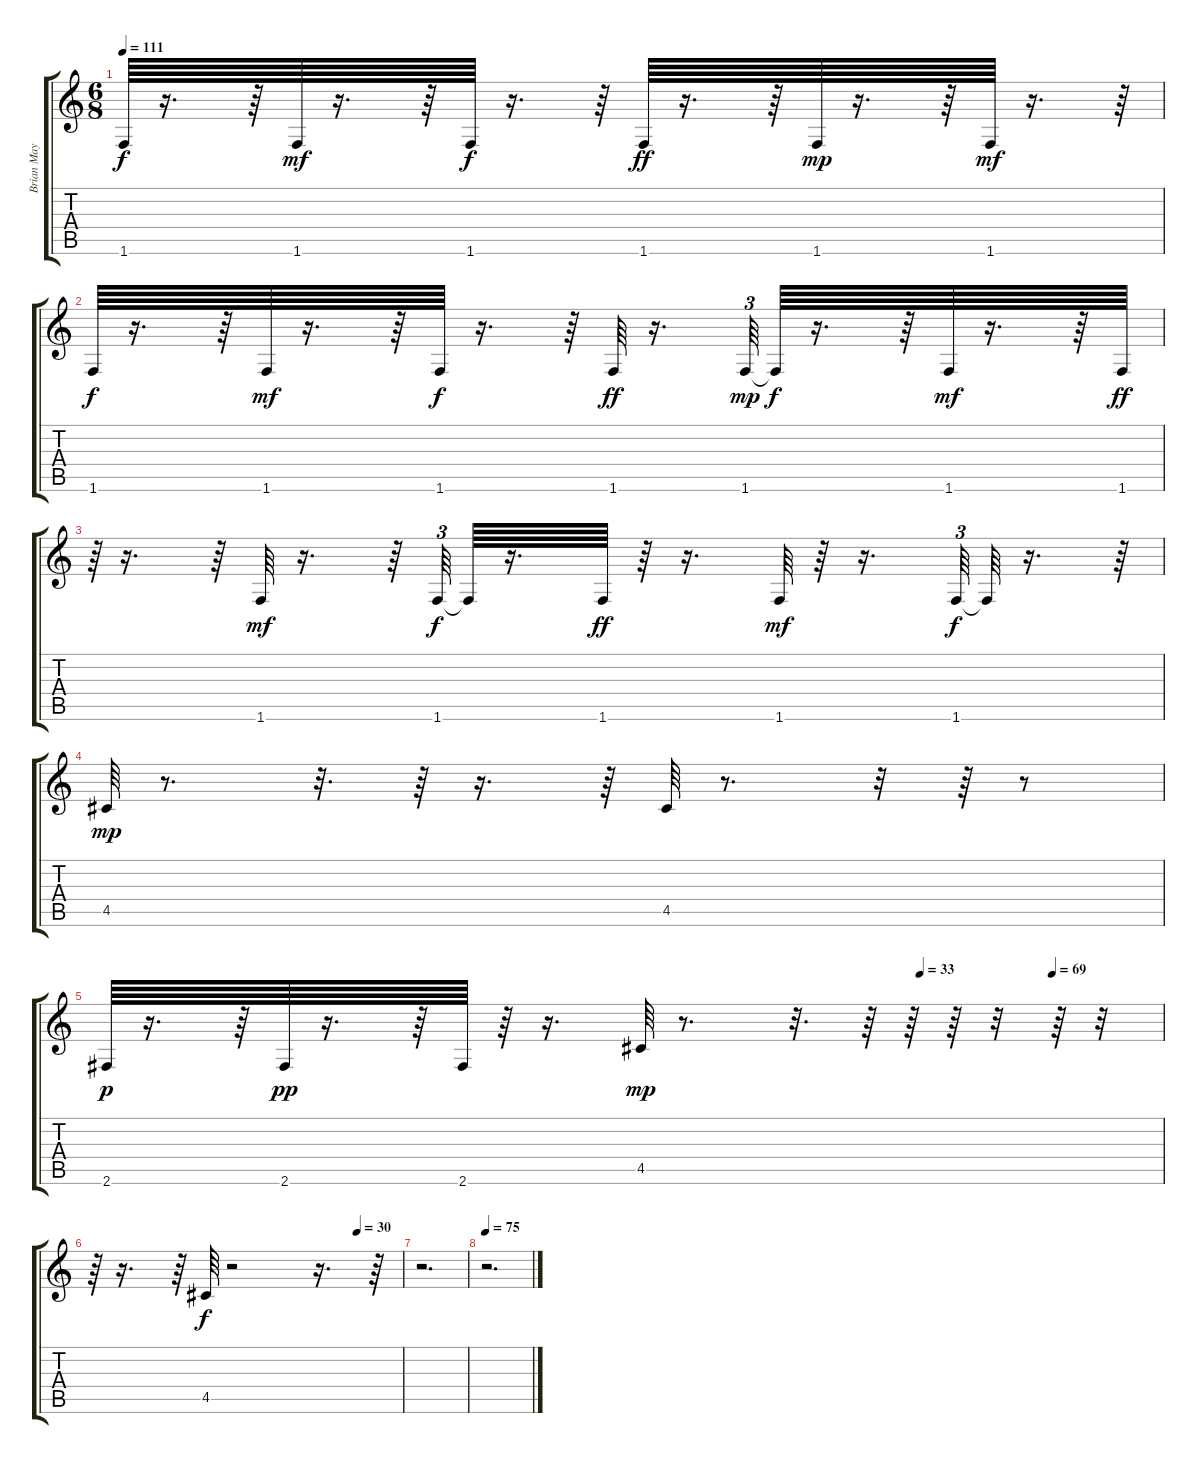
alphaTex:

\track ("Brian May Bass Accompainment" "Brian May ") {mute instrument acousticguitarsteel}
\staff {score tabs}
\tuning (E4 B3 G3 D3 A2 E2) {hide}
\ts (6 8)
\tempo 111
\clef g2
\ks c
1.6.64{dy f} r.16{d} r.64 1.6.64{dy mf} r.16{d} r.64 1.6.64{dy f} r.16{d} r.64 1.6.64{dy ff} r.16{d} r.64 1.6.64{dy mp} r.16{d} r.64 1.6.64{dy mf} r.16{d} r.64 |
1.6.64{dy f} r.16{d} r.64 1.6.64{dy mf} r.16{d} r.64 1.6.64{dy f} r.16{d} r.64 1.6.64{dy ff} r.16{d} 1.6.64{tu (3 2) dy mp} 1.6{t}.64{dy f} r.16{d} r.64 1.6.64{dy mf} r.16{d} r.64 1.6.64{dy ff} |
r.64{tu (3 2)} r.16{d} r.64 1.6.64{dy mf} r.16{d} r.64 1.6.64{tu (3 2) dy f} 1.6{t}.64 r.16{d} 1.6.64{dy ff} r.64 r.16{d} 1.6.64{dy mf} r.64 r.16{d} 1.6.64{tu (3 2) dy f} 1.6{t}.64 r.16{d} r.64 |
4.5.64{dy mp} r.8{d} r.32{d} r.64 r.16{d} r.64 4.5.64 r.8{d} r.32 r.64 r.8 |
\tempo (33 0.7708333333333334)
\tempo (69 0.8958333333333334)
2.6.64{dy p} r.16{d} r.64 2.6.64{dy pp} r.16{d} r.64 2.6.64 r.64 r.16{d} 4.5.64{dy mp} r.8{d} r.32{d} r.64 r.64 r.64 r.32 r.64 r.32 |
\tempo (30 0.8541666666666666)
r.64 r.16{d} r.64 4.5.64{dy f} r.2 r.16{d} r.64 |
r.2{d} |
\tempo 75
r.2{d}
